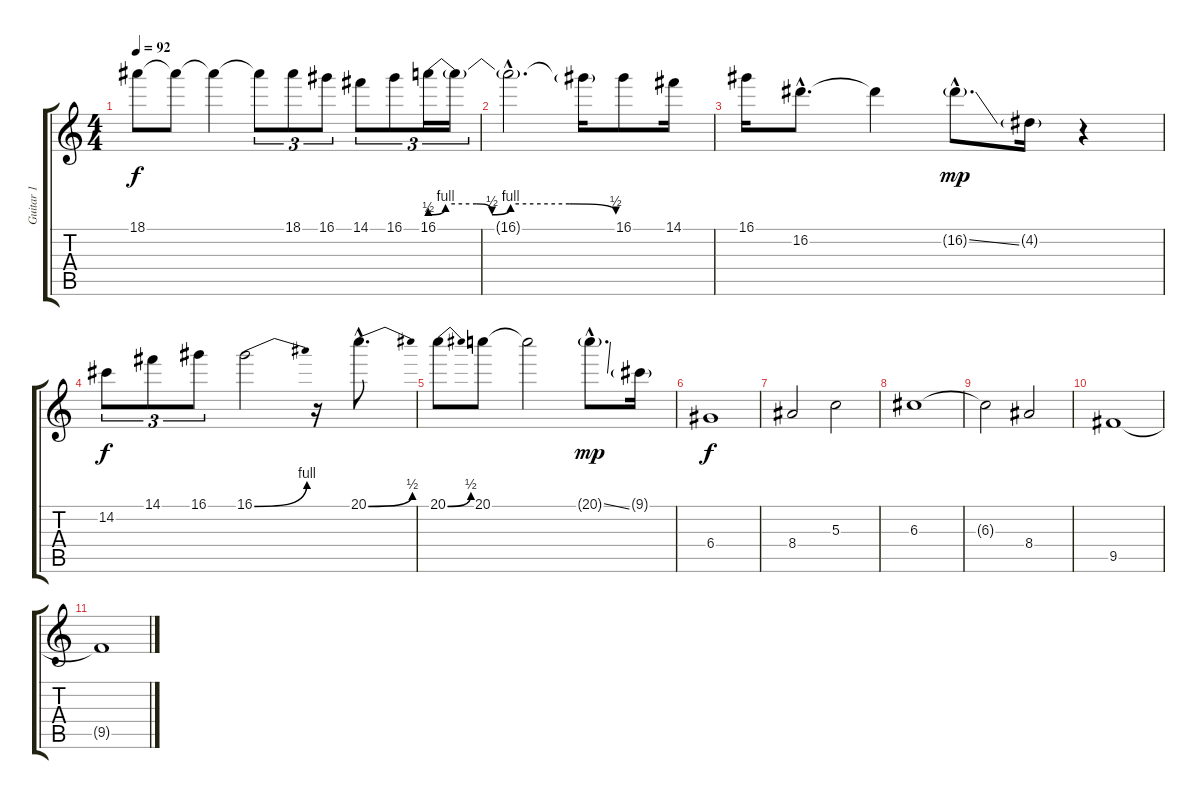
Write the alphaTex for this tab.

\track ("Guitar 1" "Guitar 1") {instrument overdrivenguitar}
\staff {score tabs}
\tuning (E4 B3 G3 D3 A2 E2) {hide}
\ts (4 4)
\tempo 92
\clef g2
\ks c
18.1{t}.8{dy f} 18.1{t}.8 18.1{t}.4 18.1{t}.8{tu (3 2)} 18.1.8{tu (3 2)} 16.1.8{tu (3 2)} 14.1.8{tu (3 2)} 16.1.8{tu (3 2)} 16.1{be (custom 0 2 5 4 15 4 20 2 26 4 45 4 60 2)}.16{tu (3 2)} 16.1{t}.16{tu (3 2)} |
16.1{hac t}.2{d} 16.1{t}.16 16.1.8 14.1.16 |
16.1.16 16.2{hac}.8{d} 16.2{t}.4 16.2{ss g hac}.8{d dy mp} 4.2{g}.16 r.4 |
14.2.8{tu (3 2) dy f} 14.1.8{tu (3 2)} 16.1.8{tu (3 2)} 16.1{be (bend 0 0 60 4)}.2 r.16 20.1{be (bend 0 0 60 2) hac}.8{d} |
20.1{be (bend 0 0 60 2)}.8 20.1.8 20.1{t}.2 20.1{ss g hac}.8{d dy mp} 9.1{g}.16{volume 3} |
6.4.1{dy f volume 12} |
8.4.2 5.3.2 |
6.3.1 |
6.3{t}.2 8.4.2 |
9.5.1 |
9.5{t}.1
